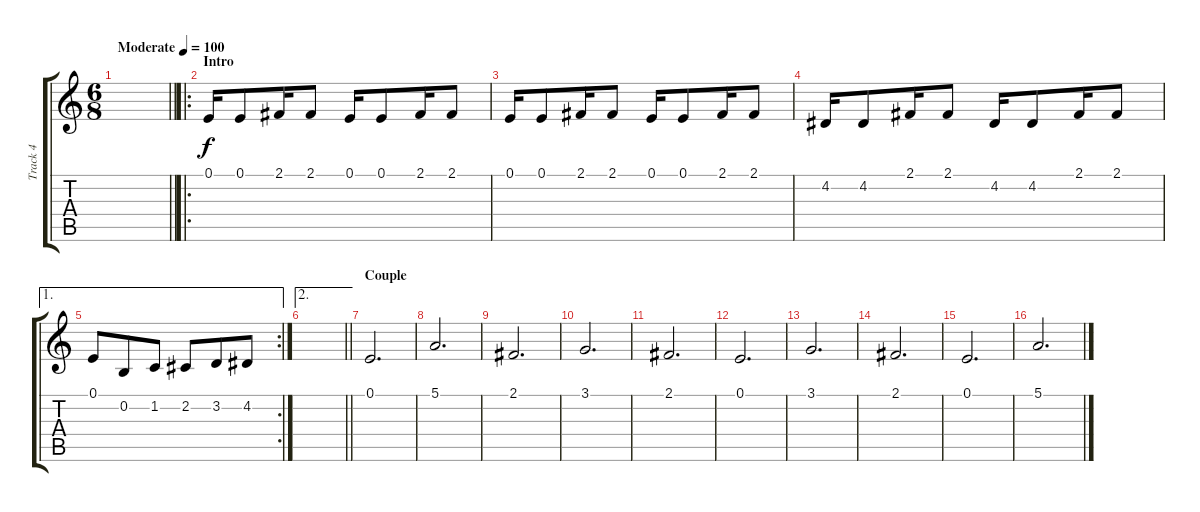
\track ("Track 4" "Track 4") {instrument violin}
\staff {score tabs}
\tuning (E4 B3 G3 D3 A2 E2) {hide}
\ts (6 8)
\tempo (100 "Moderate")
\clef g2
\barLineRight lightlight
\ks c
|
\ro
\section ("" "Intro")
0.1.16 0.1.8 2.1.16 2.1.8 0.1.16 0.1.8 2.1.16 2.1.8 |
0.1.16 0.1.8 2.1.16 2.1.8 0.1.16 0.1.8 2.1.16 2.1.8 |
4.2.16 4.2.8 2.1.16 2.1.8 4.2.16 4.2.8 2.1.16 2.1.8 |
\ae 1
\rc 2
0.1.8 0.2.8 1.2.8 2.2.8 3.2.8 4.2.8 |
\ae 2
\barLineRight lightlight
|
\section ("" "Couple")
0.1.2{d} |
5.1.2{d} |
2.1.2{d} |
3.1.2{d} |
2.1.2{d} |
0.1.2{d} |
3.1.2{d} |
2.1.2{d} |
0.1.2{d} |
5.1.2{d}
